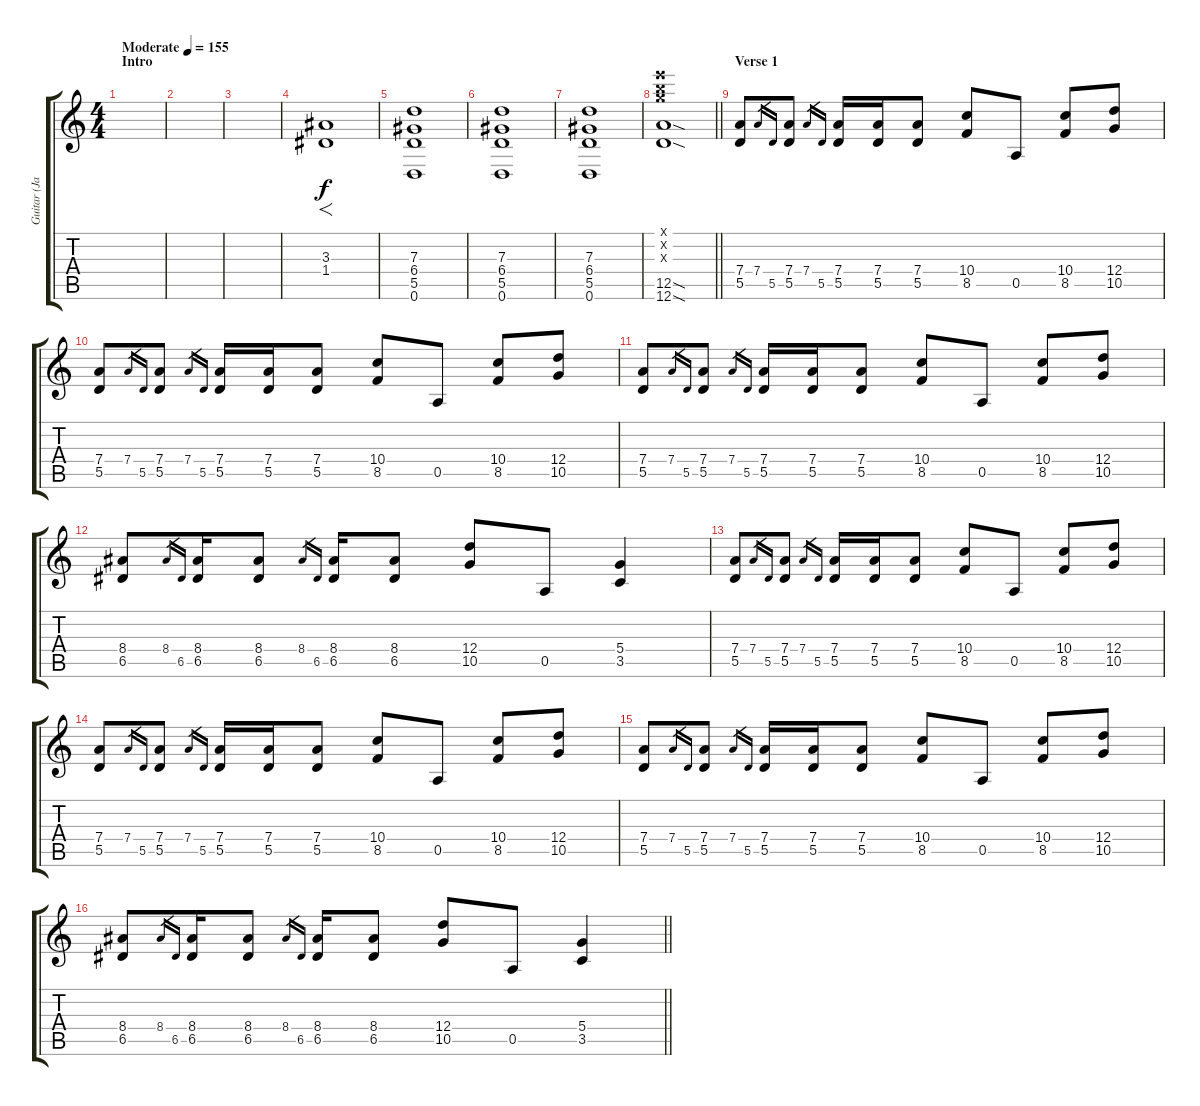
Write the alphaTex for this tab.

\track ("Guitar (Jason Stepp)" "Guitar (Ja") {instrument distortionguitar}
\staff {score tabs}
\tuning (E4 B3 G3 D3 A2 D2) {hide}
\ts (4 4)
\section ("" "Intro")
\tempo (155 "Moderate")
\clef g2
\ks c
|
|
|
(3.3 1.4).1{f} |
(7.3 6.4 5.5 0.6).1 |
(7.3 6.4 5.5 0.6).1 |
(7.3 6.4 5.5 0.6).1 |
\barLineRight lightlight
(12.1{x} 12.2{x} 12.3{x} 12.5{sod} 12.6{sod}).1 |
\section ("" "Verse 1")
(7.4 5.5).8 7.4.16{gr} 5.5.16{gr} (7.4 5.5).8 7.4.16{gr} 5.5.16{gr} (7.4 5.5).16 (7.4 5.5).16 (7.4 5.5).8 (10.4 8.5).8 0.5.8 (10.4 8.5).8 (12.4 10.5).8 |
(7.4 5.5).8 7.4.16{gr} 5.5.16{gr} (7.4 5.5).8 7.4.16{gr} 5.5.16{gr} (7.4 5.5).16 (7.4 5.5).16 (7.4 5.5).8 (10.4 8.5).8 0.5.8 (10.4 8.5).8 (12.4 10.5).8 |
(7.4 5.5).8 7.4.16{gr} 5.5.16{gr} (7.4 5.5).8 7.4.16{gr} 5.5.16{gr} (7.4 5.5).16 (7.4 5.5).16 (7.4 5.5).8 (10.4 8.5).8 0.5.8 (10.4 8.5).8 (12.4 10.5).8 |
(8.4 6.5).8 8.4.16{gr} 6.5.16{gr} (8.4 6.5).16 (8.4 6.5).8 8.4.16{gr} 6.5.16{gr} (8.4 6.5).16 (8.4 6.5).8 (12.4 10.5).8 0.5.8 (5.4 3.5).4 |
(7.4 5.5).8 7.4.16{gr} 5.5.16{gr} (7.4 5.5).8 7.4.16{gr} 5.5.16{gr} (7.4 5.5).16 (7.4 5.5).16 (7.4 5.5).8 (10.4 8.5).8 0.5.8 (10.4 8.5).8 (12.4 10.5).8 |
(7.4 5.5).8 7.4.16{gr} 5.5.16{gr} (7.4 5.5).8 7.4.16{gr} 5.5.16{gr} (7.4 5.5).16 (7.4 5.5).16 (7.4 5.5).8 (10.4 8.5).8 0.5.8 (10.4 8.5).8 (12.4 10.5).8 |
(7.4 5.5).8 7.4.16{gr} 5.5.16{gr} (7.4 5.5).8 7.4.16{gr} 5.5.16{gr} (7.4 5.5).16 (7.4 5.5).16 (7.4 5.5).8 (10.4 8.5).8 0.5.8 (10.4 8.5).8 (12.4 10.5).8 |
\barLineRight lightlight
(8.4 6.5).8 8.4.16{gr} 6.5.16{gr} (8.4 6.5).16 (8.4 6.5).8 8.4.16{gr} 6.5.16{gr} (8.4 6.5).16 (8.4 6.5).8 (12.4 10.5).8 0.5.8 (5.4 3.5).4
